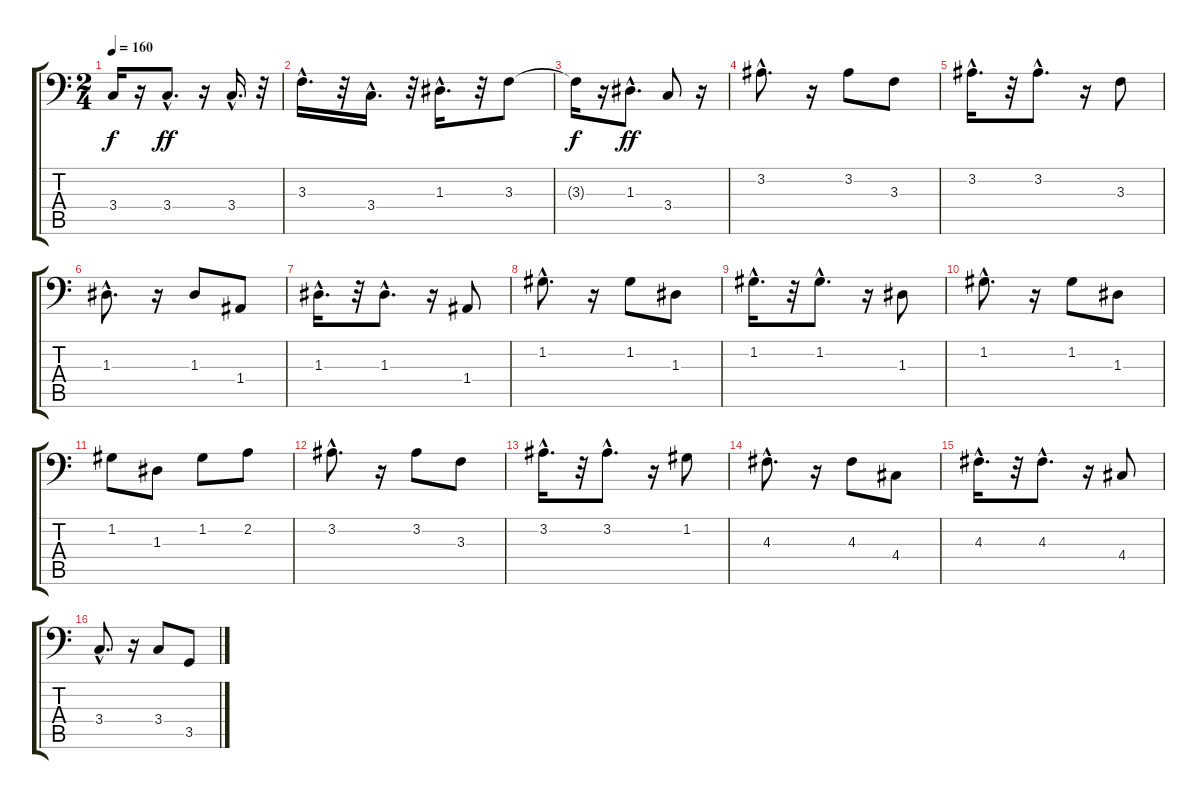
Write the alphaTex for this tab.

\track "" {instrument electricguitarjazz}
\staff {score tabs}
\tuning (C3 G2 D2 A1 E1 B0) {hide}
\ts (2 4)
\tempo 160
\clef f4
\ks c
3.4{t}.16{dy f} r.16 3.4{hac}.8{d dy ff} r.16 3.4{hac}.16{d} r.32 |
3.3{hac}.16{d} r.32 3.4{hac}.16{d} r.32 1.3{hac}.16{d} r.32 3.3.8 |
3.3{t}.16{dy f} r.16 1.3{hac}.8{d dy ff} 3.4.8 r.16 |
3.2{hac}.8{d} r.16 3.2.8 3.3.8 |
3.2{hac}.16{d} r.32 3.2{hac}.8{d} r.16 3.3.8 |
1.3{hac}.8{d} r.16 1.3.8 1.4.8 |
1.3{hac}.16{d} r.32 1.3{hac}.8{d} r.16 1.4.8 |
1.2{hac}.8{d} r.16 1.2.8 1.3.8 |
1.2{hac}.16{d} r.32 1.2{hac}.8{d} r.16 1.3.8 |
1.2{hac}.8{d} r.16 1.2.8 1.3.8 |
1.2.8 1.3.8 1.2.8 2.2.8 |
3.2{hac}.8{d} r.16 3.2.8 3.3.8 |
3.2{hac}.16{d} r.32 3.2{hac}.8{d} r.16 1.2.8 |
4.3{hac}.8{d} r.16 4.3.8 4.4.8 |
4.3{hac}.16{d} r.32 4.3{hac}.8{d} r.16 4.4.8 |
3.4{hac}.8{d} r.16 3.4.8 3.5.8
